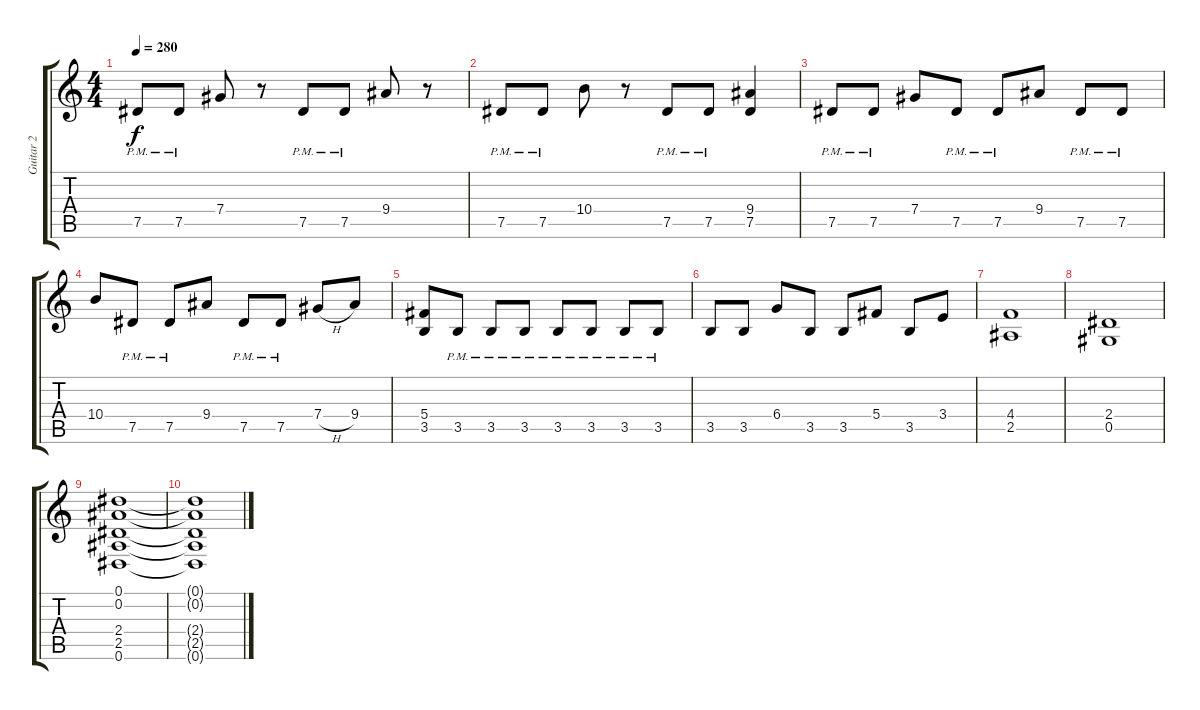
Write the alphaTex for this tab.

\track ("Guitar 2" "Guitar 2") {instrument overdrivenguitar}
\staff {score tabs}
\tuning (Eb4 Bb3 Gb3 Db3 Ab2 Eb2) {hide}
\ts (4 4)
\tempo 280
\clef g2
\ks c
7.5{pm}.8{dy f} 7.5{pm}.8 7.4.8 r.8 7.5{pm}.8 7.5{pm}.8 9.4.8 r.8 |
7.5{pm}.8 7.5{pm}.8 10.4.8 r.8 7.5{pm}.8 7.5{pm}.8 (9.4 7.5).4 |
7.5{pm}.8 7.5{pm}.8 7.4.8 7.5{pm}.8 7.5{pm}.8 9.4.8 7.5{pm}.8 7.5{pm}.8 |
10.4.8 7.5{pm}.8 7.5{pm}.8 9.4.8 7.5{pm}.8 7.5{pm}.8 7.4{h}.8 9.4.8 |
(5.4 3.5).8 3.5{pm}.8 3.5{pm}.8 3.5{pm}.8 3.5{pm}.8 3.5{pm}.8 3.5{pm}.8 3.5{pm}.8 |
3.5.8 3.5.8 6.4.8 3.5.8 3.5.8 5.4.8 3.5.8 3.4.8 |
(4.4 2.5).1 |
(2.4 0.5).1 |
(0.1 0.2 2.4 2.5 0.6).1 |
(0.1{t} 0.2{t} 2.4{t} 2.5{t} 0.6{t}).1
